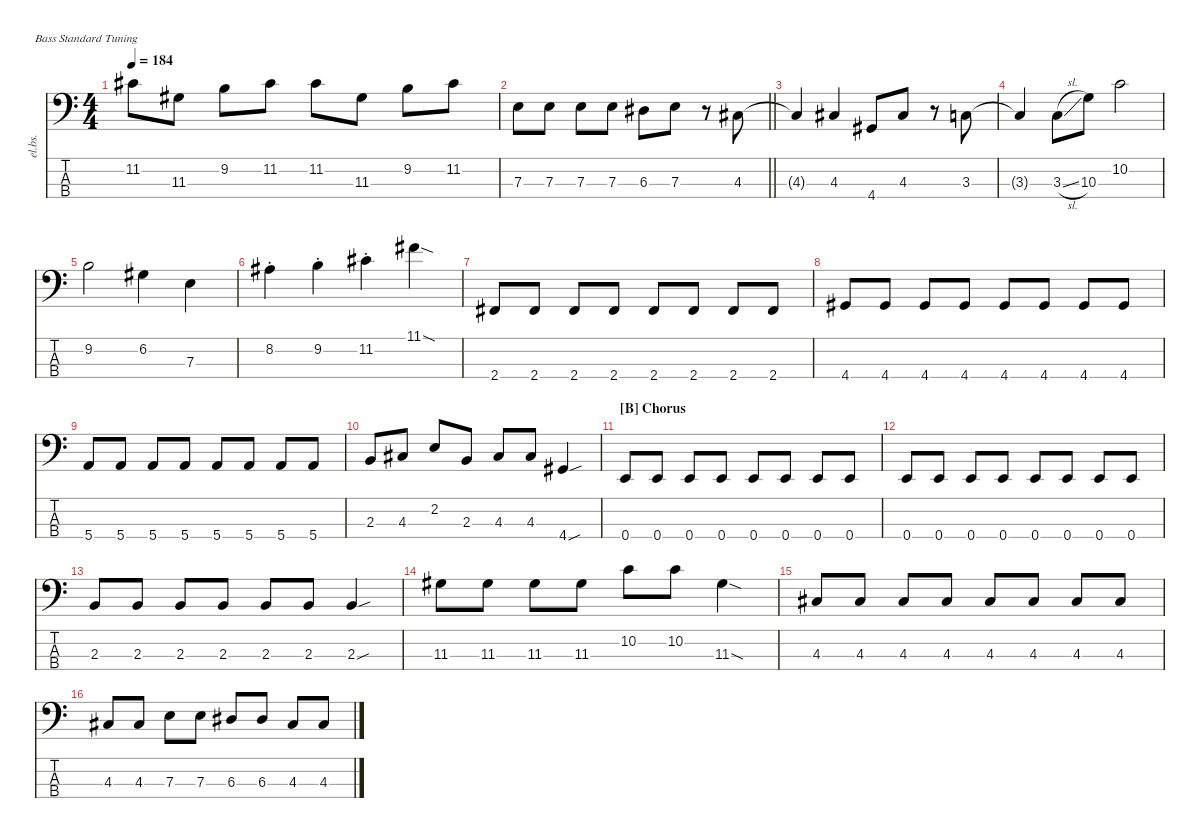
\defaultSystemsLayout 4
\hideDynamics
\bracketExtendMode nobrackets
\track ("Electric Bass" "el.bs.") {instrument electricbassfinger}
\staff {score tabs}
\tuning (G2 D2 A1 E1)
\ts (4 4)
\tempo 184
\clef f4
\ks c
11.2{acc #}.8{dy mf beam Down} 11.3{acc #}.8{beam Down} 9.2.8{beam Down} 11.2{acc #}.8{beam Down} 11.2{acc #}.8{beam Down} 11.3{acc #}.8{beam Down} 9.2.8{beam Down} 11.2{acc #}.8{beam Down} |
\barLineRight lightlight
7.3.8{beam Down} 7.3.8{beam Down} 7.3.8{beam Down} 7.3.8{beam Down} 6.3{acc #}.8{beam Down} 7.3.8{beam Down} r.8{beam Down} 4.3{acc #}.8{beam Up} |
4.3{t acc #}.4{beam Up} 4.3{acc #}.4{beam Up} 4.4{acc #}.8{beam Up} 4.3{acc #}.8{beam Up} r.8{beam Down} 3.3.8{beam Up} |
3.3{t}.4{beam Up} 3.3{sl}.8{beam Down} 10.3.8{beam Down} 10.2.2{beam Down} |
9.2.2{beam Down} 6.2{acc #}.4{beam Down} 7.3.4{beam Down} |
8.2{st acc #}.4{beam Down} 9.2{st}.4{beam Down} 11.2{st acc #}.4{beam Down} 11.1{sod acc #}.4{beam Down} |
2.4{acc #}.8{beam Up} 2.4{acc #}.8{beam Up} 2.4{acc #}.8{beam Up} 2.4{acc #}.8{beam Up} 2.4{acc #}.8{beam Up} 2.4{acc #}.8{beam Up} 2.4{acc #}.8{beam Up} 2.4{acc #}.8{beam Up} |
4.4{acc #}.8{beam Up} 4.4{acc #}.8{beam Up} 4.4{acc #}.8{beam Up} 4.4{acc #}.8{beam Up} 4.4{acc #}.8{beam Up} 4.4{acc #}.8{beam Up} 4.4{acc #}.8{beam Up} 4.4{acc #}.8{beam Up} |
5.4.8{beam Up} 5.4.8{beam Up} 5.4.8{beam Up} 5.4.8{beam Up} 5.4.8{beam Up} 5.4.8{beam Up} 5.4.8{beam Up} 5.4.8{beam Up} |
2.3.8{beam Up} 4.3{acc #}.8{beam Up} 2.2.8{beam Up} 2.3.8{beam Up} 4.3{acc #}.8{beam Up} 4.3{acc #}.8{beam Up} 4.4{sou acc #}.4{beam Up} |
\section ("B" "Chorus")
0.4.8{beam Up} 0.4.8{beam Up} 0.4.8{beam Up} 0.4.8{beam Up} 0.4.8{beam Up} 0.4.8{beam Up} 0.4.8{beam Up} 0.4.8{beam Up} |
0.4.8{beam Up} 0.4.8{beam Up} 0.4.8{beam Up} 0.4.8{beam Up} 0.4.8{beam Up} 0.4.8{beam Up} 0.4.8{beam Up} 0.4.8{beam Up} |
2.3.8{beam Up} 2.3.8{beam Up} 2.3.8{beam Up} 2.3.8{beam Up} 2.3.8{beam Up} 2.3.8{beam Up} 2.3{sou}.4{beam Up} |
11.3{acc #}.8{beam Down} 11.3{acc #}.8{beam Down} 11.3{acc #}.8{beam Down} 11.3{acc #}.8{beam Down} 10.2.8{beam Down} 10.2.8{beam Down} 11.3{sod acc #}.4{beam Down} |
4.3{acc #}.8{beam Up} 4.3{acc #}.8{beam Up} 4.3{acc #}.8{beam Up} 4.3{acc #}.8{beam Up} 4.3{acc #}.8{beam Up} 4.3{acc #}.8{beam Up} 4.3{acc #}.8{beam Up} 4.3{acc #}.8{beam Up} |
4.3{acc #}.8{beam Up} 4.3{acc #}.8{beam Up} 7.3.8{beam Down} 7.3.8{beam Down} 6.3{acc #}.8{beam Up} 6.3{acc #}.8{beam Up} 4.3{acc #}.8{beam Up} 4.3{acc #}.8{beam Up}
